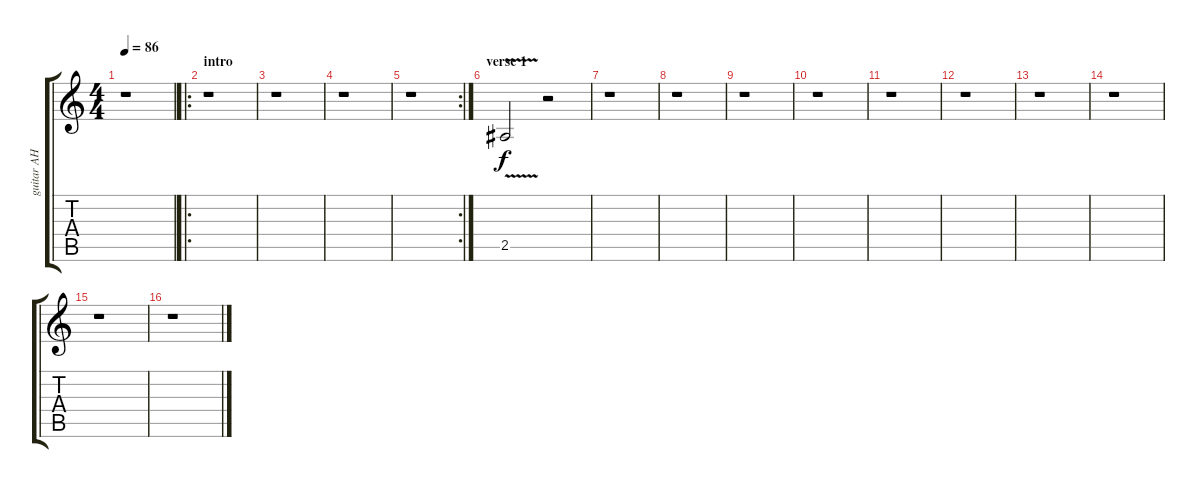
\track ("guitar AH" "guitar AH") {instrument guitarharmonics}
\staff {score tabs}
\tuning (Eb4 Bb3 Gb3 Db3 Ab2 Eb2) {hide}
\ts (4 4)
\tempo 86
\clef g2
\ks c
r.1{dy f instrument guitarharmonics} |
\ro
\section ("" "intro")
r.1 |
r.1 |
r.1 |
\rc 2
r.1 |
\section ("" "verse 1")
2.5{v}.2 r.2 |
r.1 |
r.1 |
r.1 |
r.1 |
r.1 |
r.1 |
r.1 |
r.1 |
r.1 |
r.1
